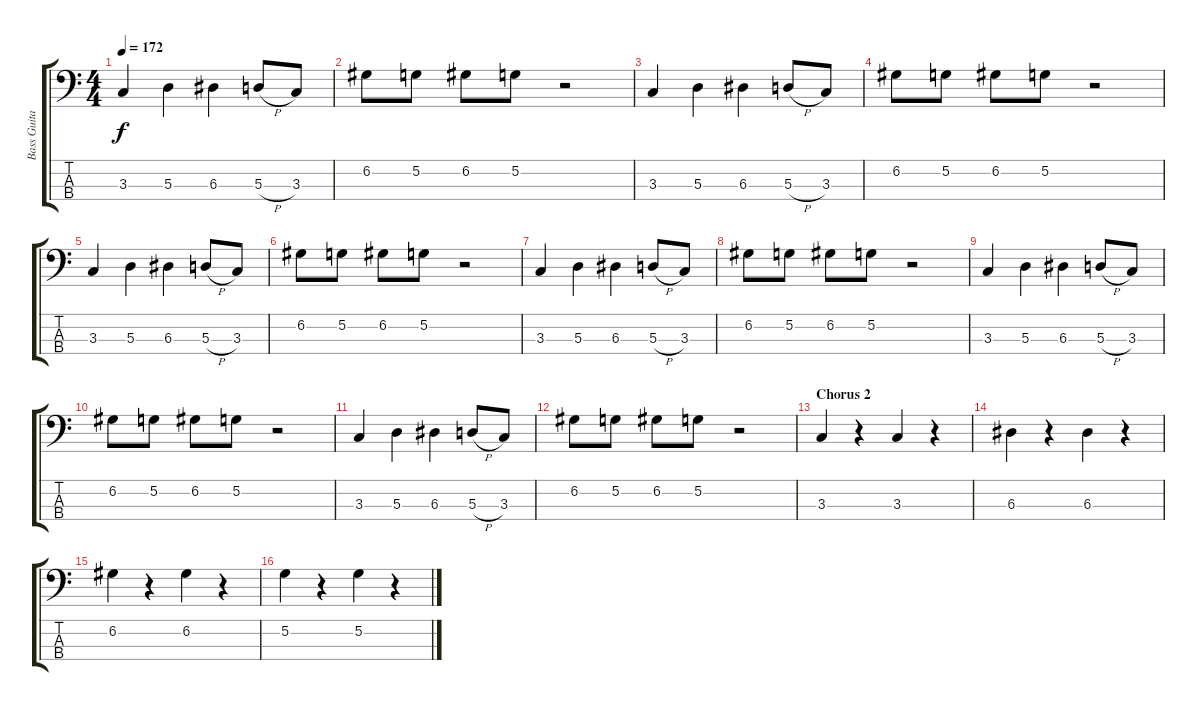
\track ("Bass Guitar" "Bass Guita") {instrument electricbasspick}
\staff {score tabs}
\tuning (G2 D2 A1 E1) {hide}
\ts (4 4)
\tempo 172
\clef f4
\ks c
3.3.4{dy f} 5.3.4 6.3.4 5.3{h}.8 3.3.8 |
6.2.8 5.2.8 6.2.8 5.2.8 r.2 |
3.3.4 5.3.4 6.3.4 5.3{h}.8 3.3.8 |
6.2.8 5.2.8 6.2.8 5.2.8 r.2 |
3.3.4 5.3.4 6.3.4 5.3{h}.8 3.3.8 |
6.2.8 5.2.8 6.2.8 5.2.8 r.2 |
3.3.4 5.3.4 6.3.4 5.3{h}.8 3.3.8 |
6.2.8 5.2.8 6.2.8 5.2.8 r.2 |
3.3.4 5.3.4 6.3.4 5.3{h}.8 3.3.8 |
6.2.8 5.2.8 6.2.8 5.2.8 r.2 |
3.3.4 5.3.4 6.3.4 5.3{h}.8 3.3.8 |
6.2.8 5.2.8 6.2.8 5.2.8 r.2 |
\section ("" "Chorus 2")
3.3.4 r.4 3.3.4 r.4 |
6.3.4 r.4 6.3.4 r.4 |
6.2.4 r.4 6.2.4 r.4 |
5.2.4 r.4 5.2.4 r.4
